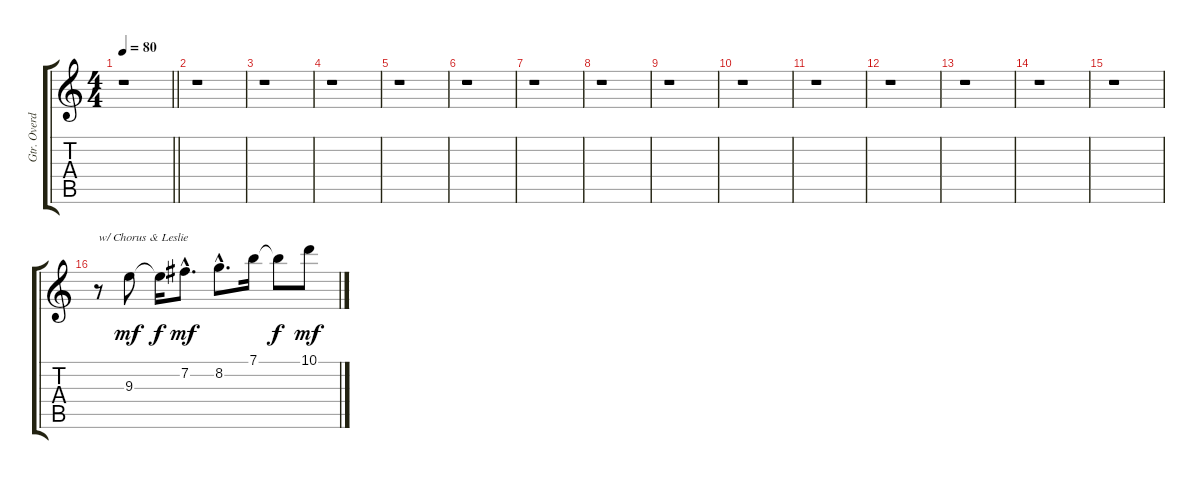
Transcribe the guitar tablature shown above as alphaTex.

\track ("Gtr. Overdub 1" "Gtr. Overd") {instrument electricguitarjazz}
\staff {score tabs}
\tuning (E4 B3 G3 D3 A2 D2) {hide}
\ts (4 4)
\tempo 80
\clef g2
\barLineRight lightlight
\ks c
r.1{dy mf} |
r.1 |
r.1 |
r.1 |
r.1 |
r.1 |
r.1 |
r.1 |
r.1 |
r.1 |
r.1 |
r.1 |
r.1 |
r.1 |
r.1 |
r.8{txt "w/ Chorus & Leslie"} 9.3.8 9.3{t}.16{dy f} 7.2{hac}.8{d dy mf} 8.2{hac}.8{d} 7.1.16 7.1{t}.8{dy f} 10.1.8{dy mf}
